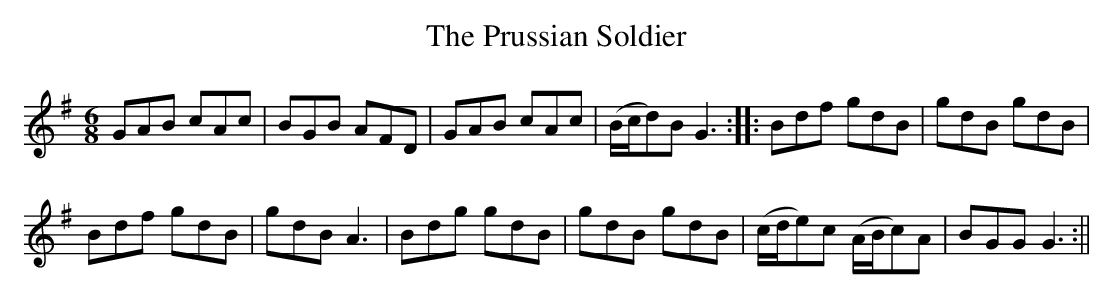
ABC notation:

X:1
T:Prussian Soldier, The
M:6/8
L:1/8
K:G
GAB cAc | BGB AFD | GAB cAc | (B/c/d)B G3::Bdf gdB | gdB gdB |
Bdf gdB | gdB A3 | Bdg gdB | gdB gdB | (c/d/e)c (A/B/c)A | BGG G3 :||
